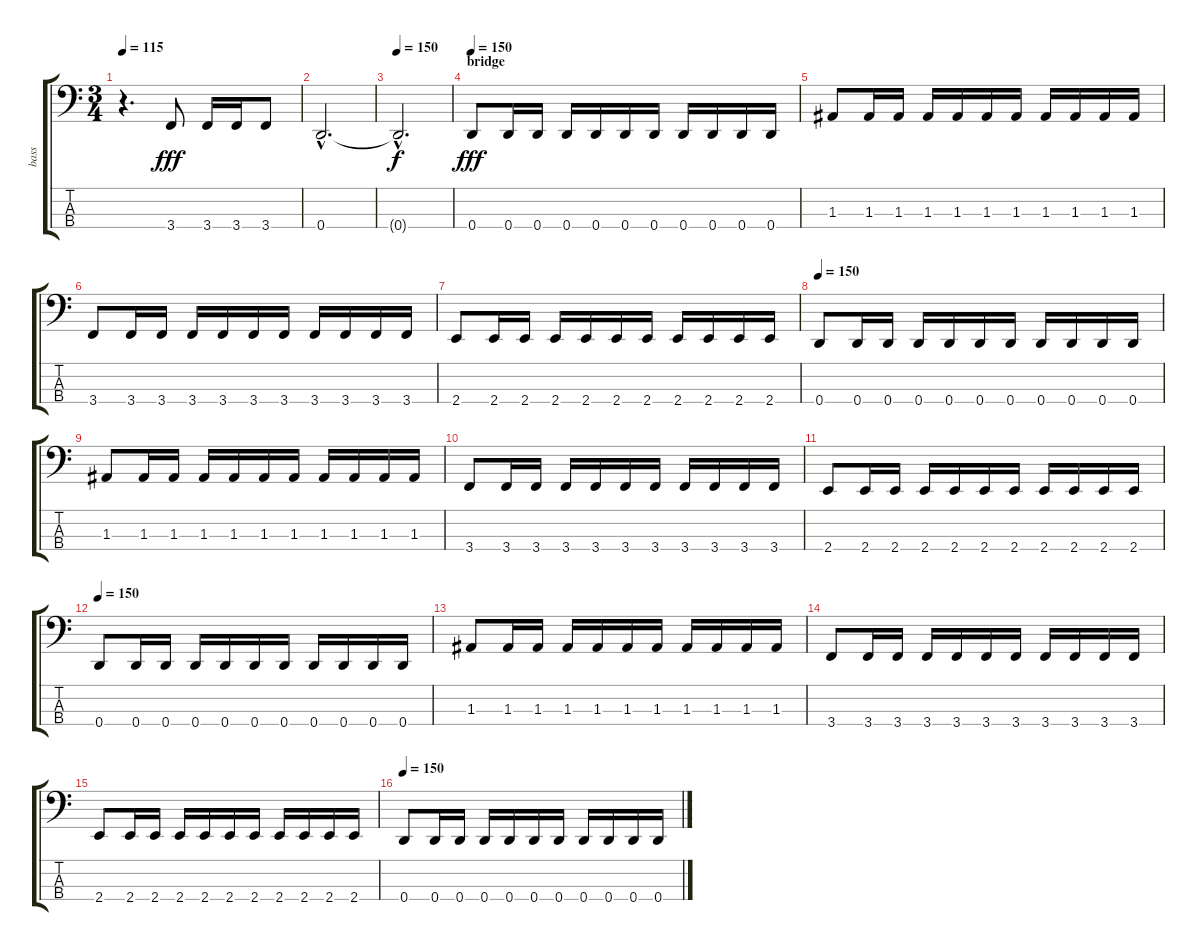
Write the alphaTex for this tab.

\track ("bass" "bass") {instrument electricbassfinger}
\staff {score tabs}
\tuning (G2 D2 A1 D1) {hide}
\ts (3 4)
\tempo 115
\clef f4
\ks c
r.4{d dy fff} 3.4.8 3.4.16 3.4.16 3.4.8 |
0.4{hac}.2{d} |
\tempo 150
0.4{hac t}.2{d dy f} |
\section ("" "bridge")
\tempo 150
0.4.8{dy fff} 0.4.16 0.4.16 0.4.16 0.4.16 0.4.16 0.4.16 0.4.16 0.4.16 0.4.16 0.4.16 |
1.3.8 1.3.16 1.3.16 1.3.16 1.3.16 1.3.16 1.3.16 1.3.16 1.3.16 1.3.16 1.3.16 |
3.4.8 3.4.16 3.4.16 3.4.16 3.4.16 3.4.16 3.4.16 3.4.16 3.4.16 3.4.16 3.4.16 |
2.4.8 2.4.16 2.4.16 2.4.16 2.4.16 2.4.16 2.4.16 2.4.16 2.4.16 2.4.16 2.4.16 |
\tempo 150
0.4.8 0.4.16 0.4.16 0.4.16 0.4.16 0.4.16 0.4.16 0.4.16 0.4.16 0.4.16 0.4.16 |
1.3.8 1.3.16 1.3.16 1.3.16 1.3.16 1.3.16 1.3.16 1.3.16 1.3.16 1.3.16 1.3.16 |
3.4.8 3.4.16 3.4.16 3.4.16 3.4.16 3.4.16 3.4.16 3.4.16 3.4.16 3.4.16 3.4.16 |
2.4.8 2.4.16 2.4.16 2.4.16 2.4.16 2.4.16 2.4.16 2.4.16 2.4.16 2.4.16 2.4.16 |
\tempo 150
0.4.8 0.4.16 0.4.16 0.4.16 0.4.16 0.4.16 0.4.16 0.4.16 0.4.16 0.4.16 0.4.16 |
1.3.8 1.3.16 1.3.16 1.3.16 1.3.16 1.3.16 1.3.16 1.3.16 1.3.16 1.3.16 1.3.16 |
3.4.8 3.4.16 3.4.16 3.4.16 3.4.16 3.4.16 3.4.16 3.4.16 3.4.16 3.4.16 3.4.16 |
2.4.8 2.4.16 2.4.16 2.4.16 2.4.16 2.4.16 2.4.16 2.4.16 2.4.16 2.4.16 2.4.16 |
\tempo 150
0.4.8 0.4.16 0.4.16 0.4.16 0.4.16 0.4.16 0.4.16 0.4.16 0.4.16 0.4.16 0.4.16
